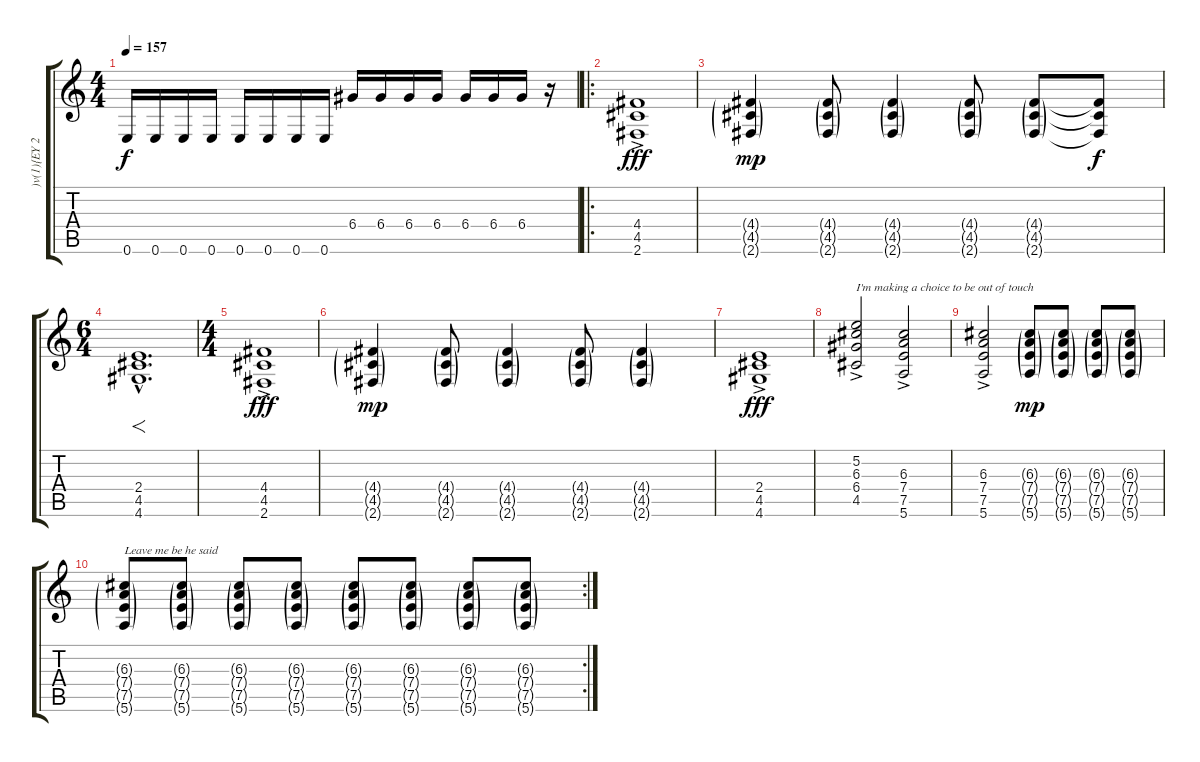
\track (")v(1){EY 2" ")v(1){EY 2") {instrument overdrivenguitar}
\staff {score tabs}
\tuning (E4 B3 G3 D3 A2 E2) {hide}
\ts (4 4)
\tempo 157
\clef g2
\ks c
0.6.16{dy f} 0.6.16 0.6.16 0.6.16 0.6.16 0.6.16 0.6.16 0.6.16 6.4.16 6.4.16 6.4.16 6.4.16 6.4.16 6.4.16 6.4.16 r.16 |
\ro
(4.4{ac} 4.5 2.6).1{dy fff instrument electricguitarjazz} |
(4.4{g} 4.5{g} 2.6{g}).4{dy mp instrument electricguitarjazz} (4.4{g} 4.5{g} 2.6{g}).8 (4.4{g} 4.5{g} 2.6{g}).4 (4.4{g} 4.5{g} 2.6{g}).8 (4.4{g} 4.5{g} 2.6{g}).8 (4.4{t} 4.5{t} 2.6{t}).8{dy f} |
\ts (6 4)
(2.4{hac} 4.5{hac} 4.6{hac}).1{f d} |
\ts (4 4)
(4.4{ac} 4.5 2.6).1{dy fff} |
(4.4{g} 4.5{g} 2.6{g}).4{dy mp} (4.4{g} 4.5{g} 2.6{g}).8 (4.4{g} 4.5{g} 2.6{g}).4 (4.4{g} 4.5{g} 2.6{g}).8 (4.4{g} 4.5{g} 2.6{g}).4 |
(2.4{ac} 4.5 4.6).1{dy fff} |
(5.2{ac} 6.3 6.4 4.5).2{txt "I'm making a choice to be out of touch"} (6.3{ac} 7.4 7.5 5.6).2 |
(6.3{ac} 7.4 7.5 5.6).2 (6.3{g} 7.4{g} 7.5{g} 5.6{g}).8{dy mp} (6.3{g} 7.4{g} 7.5{g} 5.6{g}).8 (6.3{g} 7.4{g} 7.5{g} 5.6{g}).8 (6.3{g} 7.4{g} 7.5{g} 5.6{g}).8 |
\rc 2
(6.3{g} 7.4{g} 7.5{g} 5.6{g}).8{txt "Leave me be he said"} (6.3{g} 7.4{g} 7.5{g} 5.6{g}).8 (6.3{g} 7.4{g} 7.5{g} 5.6{g}).8 (6.3{g} 7.4{g} 7.5{g} 5.6{g}).8 (6.3{g} 7.4{g} 7.5{g} 5.6{g}).8 (6.3{g} 7.4{g} 7.5{g} 5.6{g}).8 (6.3{g} 7.4{g} 7.5{g} 5.6{g}).8 (6.3{g} 7.4{g} 7.5{g} 5.6{g}).8
